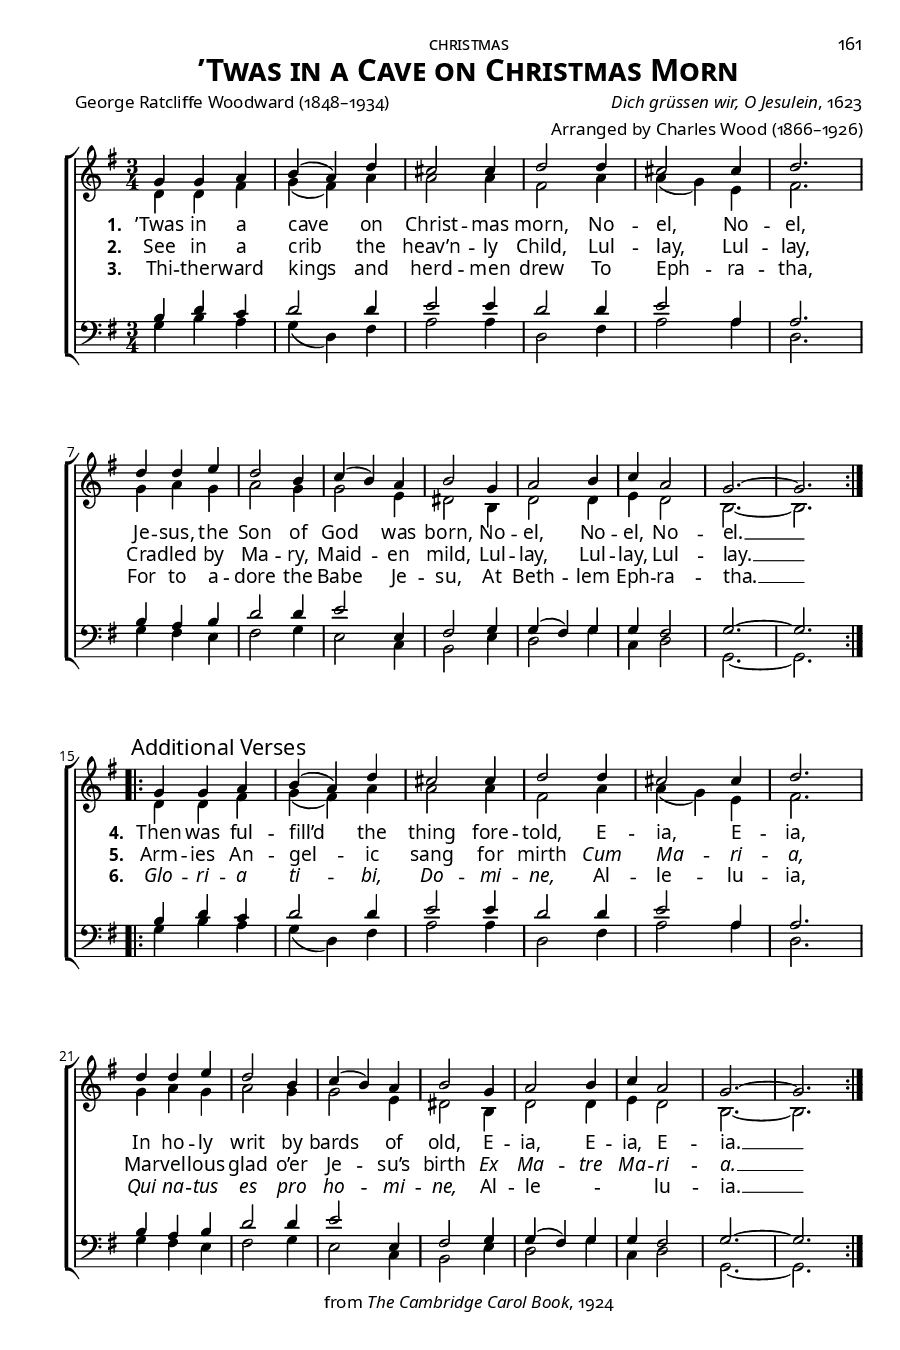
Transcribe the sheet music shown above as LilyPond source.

\version "2.14.2"
\include "util.ly"
\header {
  title = \markup{\override #'(font-name . "Garamond Premier Pro Semibold"){ \abs-fontsize #15 \smallCapsOldStyle"’Twas in a Cave on Christmas Morn"}}
  poet = \markup\oldStyleNum"George Ratcliffe Woodward (1848–1934)"
  composer = \markup\concat{\italic"Dich grüssen wir, O Jesulein" \oldStyleNum", 1623"}
  arranger = \markup\oldStyleNum"Arranged by Charles Wood (1866–1926)"
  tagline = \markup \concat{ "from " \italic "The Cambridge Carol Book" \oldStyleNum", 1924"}
}
\paper {
  %print-all-headers = ##f
  paper-height = 9\in
  paper-width = 6\in
  indent = 0\in
  %system-system-spacing = #'((basic-distance . 10) (padding . 0))
  %system-system-spacing =
  %  #'((basic-distance . 0)
  %     (minimum-distance . 0)
  %     (padding . -0.35)
  %     (stretchability . 100))
  ragged-last-bottom = ##f
  ragged-bottom = ##f
  two-sided = ##t
  inner-margin = 0.5\in
  outer-margin = 0.25\in
  top-margin = 0.25\in
  bottom-margin = 0.25\in
  first-page-number = #161
  print-first-page-number = ##t
  headerLine = \markup{\override #'(font-name . "Garamond Premier Pro") \smallCapsOldStyle"christmas"}
  oddHeaderMarkup = \markup\fill-line{
     \override #'(font-name . "Garamond Premier Pro")\abs-fontsize #8.5
     \combine 
        \fill-line{"" \on-the-fly #print-page-number-check-first
        \oldStylePageNum""
        }
        \fill-line{\headerLine}
  }
  evenHeaderMarkup = \markup {
     \override #'(font-name . "Garamond Premier Pro")\abs-fontsize #8.5
     \combine
        \on-the-fly #print-page-number-check-first
        \oldStylePageNum""
        \fill-line{\headerLine}
  }
}
#(set-global-staff-size 15) \paper{ #(define fonts (make-pango-font-tree "GoudyOlSt BT" "Garamond Premier Pro" "Garamond Premier Pro" (/ 15 20))) }
global = {
  \key g \major
  \time 3/4
  \autoBeamOff
  \override DynamicLineSpanner #'staff-padding = #0.0
  \override DynamicLineSpanner #'Y-extent = #'(-1 . 1)
}

sopMusic = \relative c' {
  \repeat volta 2 {
    g'4 g a |
    b( a) d |
    cis2 cis4 |
    d2 d4
    cis2 cis4 |
    d2. | \break
    
    d4 d e |
    d2 b4 |
    c( b) a |
    b2 g4 |
    a2 b4 |
    c a2 |
    g2.~ |
    g \break
  }
}
sopWords = \lyricmode {
  
}

altoMusic = \relative c' {
  d4 d fis |
  g( fis) a |
  a2 a4 |
  fis2 a4 |
  a( g) e |
  fis2. |
  
  g4 a g |
  a2 g4 |
  g2 e4 |
  dis2 b4 |
  d2 d4 |
  e4 d2 |
  b2.~ |
  b
}
altoWords = \lyricmode {
  \dropLyricsV
  \set stanza = #"1. "
  ’Twas in a cave on Christ -- mas morn,
  No -- el, No -- el,
  Je -- sus, the Son of God was born,
  No -- el, No -- el, No -- el. __
  
  \set stanza = #"4. "
  Then was ful -- fill’d the thing fore -- told,
  E -- ia, E -- ia,
  In ho -- ly writ by bards of old,
  E -- ia, E -- ia, E -- ia. __
}
altoWordsII = \lyricmode {
  \dropLyricsV
%\markup\italic 
  \set stanza = #"2. "
  See in a crib the heav’n -- ly Child,
  Lul -- lay, Lul -- lay,
  Cra -- dled by Ma -- ry, Maid -- en mild,
  Lul -- lay, Lul -- lay, Lul -- lay. __
  
  \set stanza = #"5. "
  Arm -- ies An -- gel -- ic sang for mirth
  \markup\italic Cum \markup\italic Ma -- \markup\italic ri -- \markup\italic a,
  Mar -- vel -- lous glad o’er Je -- su’s birth
  \markup\italic Ex \markup\italic Ma -- \markup\italic tre \markup\italic Ma -- \markup\italic ri -- \markup\italic a. __
  \set ignoreMelismata = ##t
}
altoWordsIII = \lyricmode {
  \dropLyricsV
  \set stanza = #"3. "
  Thi -- ther -- ward kings and herd -- men drew
  To Eph -- ra -- tha,
  For to a -- dore the Babe Je -- su,
  At Beth -- lem Eph -- ra -- tha. __
  
  \set stanza = #"6. "
  \markup\italic Glo -- \markup\italic ri -- \markup\italic a \markup\italic ti -- \markup\italic bi, \markup\italic Do -- \markup\italic mi -- \markup\italic ne,
  Al -- le -- lu -- ia,
  \markup\italic Qui \markup\italic na -- \markup\italic tus \markup\italic es \markup\italic pro \markup\italic ho -- \markup\italic mi -- \markup\italic ne,
  Al -- le -- _ _ lu -- ia. __
}
altoWordsIV = \lyricmode {
}
altoWordsV = \lyricmode {
}
altoWordsVI = \lyricmode {
}
tenorMusic = \relative c' {
  b4 d c |
  d2 d4 |
  e2 e4 |
  d2 d4 |
  e2 a,4 |
  a2. |
  
  b4 a b |
  d2 d4 |
  e2 e,4 |
  fis2 g4 |
  g(fis) g |
  g fis2 |
  g2.~ |
  g
}
tenorWords = \lyricmode {

}

bassMusic = \relative c {
  g'4 b a |
  g( d) fis |
  a2 a4 |
  d,2 fis4 |
  a2 a4 |
  d,2. |
  
  g4 fis e |
  fis2 g4 |
  e2 c4 |
  b2 e4 |
  d2 g4 |
  c,4 d2 |
  g,2.~ |
  g
}
bassWords = \lyricmode {

}

pianoRH = \relative c' {
  
}
pianoLH = \relative c' {
  
}

\score {
  <<
   \new ChoirStaff <<
    \new Staff = women <<
      \new Voice = "sopranos" { \voiceOne << \global {\sopMusic 
        \once \override Score.RehearsalMark #'self-alignment-X = #LEFT
        \mark "Additional Verses"
        \sopMusic}>> }
      \new Voice = "altos" { \voiceTwo << \global \repeat unfold2\altoMusic >> }
    >>
    \new Lyrics \with { alignAboveContext = #"women" \override VerticalAxisGroup #'nonstaff-relatedstaff-spacing = #'((basic-distance . 1))} \lyricsto "sopranos" \sopWords
    \new Lyrics = "altosVI"  \with { alignBelowContext = #"women" } \lyricsto "altos" \altoWordsVI
    \new Lyrics = "altosV"  \with { alignBelowContext = #"women" } \lyricsto "altos" \altoWordsV
    \new Lyrics = "altosIV"  \with { alignBelowContext = #"women" } \lyricsto "altos" \altoWordsIV
    \new Lyrics = "altosIII"  \with { alignBelowContext = #"women" } \lyricsto "altos" \altoWordsIII
    \new Lyrics = "altosII"  \with { alignBelowContext = #"women" } \lyricsto "altos" \altoWordsII
    \new Lyrics = "altos"  \with { alignBelowContext = #"women" \override VerticalAxisGroup #'nonstaff-relatedstaff-spacing = #'((basic-distance . 1))} \lyricsto "altos" \altoWords
   \new Staff = men <<
      \clef bass
      \new Voice = "tenors" { \voiceOne << \global \repeat unfold2\tenorMusic >> }
      \new Voice = "basses" { \voiceTwo << \global \repeat unfold2\bassMusic >> }
    >>
    \new Lyrics \with { alignAboveContext = #"men" \override VerticalAxisGroup #'nonstaff-relatedstaff-spacing = #'((basic-distance . 1)) } \lyricsto "tenors" \tenorWords
    \new Lyrics \with { alignBelowContext = #"men" \override VerticalAxisGroup #'nonstaff-relatedstaff-spacing = #'((basic-distance . 1)) } \lyricsto "basses" \bassWords
  >>
%    \new PianoStaff << \new Staff { \new Voice { \pianoRH } } \new Staff { \clef "bass" \pianoLH } >>
  >>
  \layout {
    \context {
      \Score
      %\override SpacingSpanner #'base-shortest-duration = #(ly:make-moment 1 8)
      %\override SpacingSpanner #'common-shortest-duration = #(ly:make-moment 1 4)
    }
    \context {
      % Remove all empty staves
      % \Staff \RemoveEmptyStaves \override VerticalAxisGroup #'remove-first = ##t
    }
  }
  \midi {
    \tempo 4 = 90
    \set Staff.midiInstrument = "flute"
  
    \context {
      \Voice
      \remove "Dynamic_performer"
    }
  }
}
